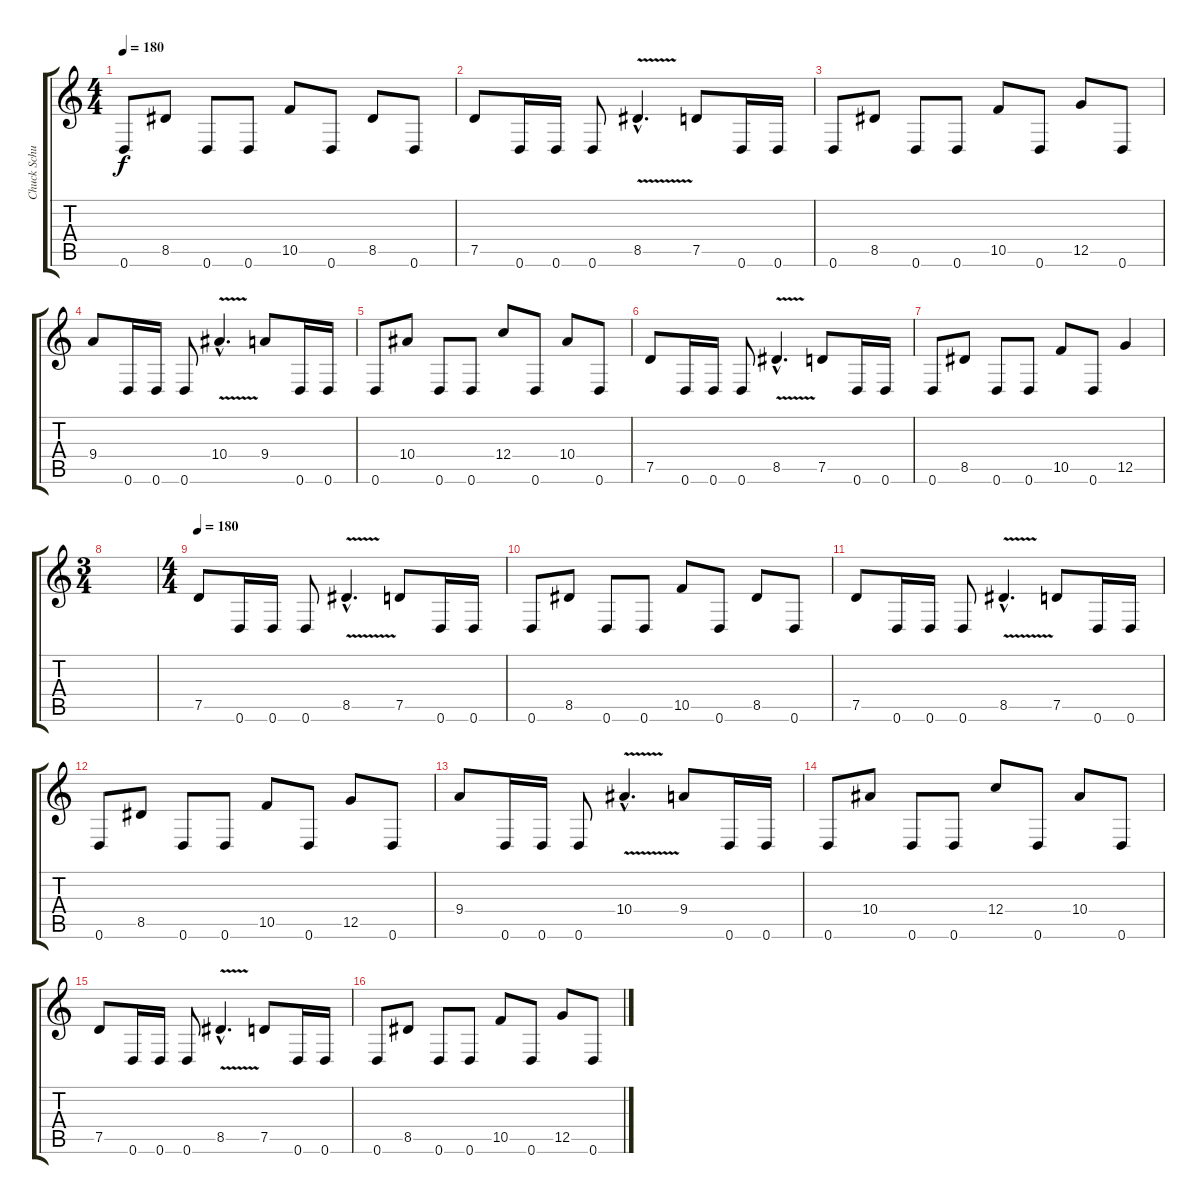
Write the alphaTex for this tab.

\track ("Chuck Schuldiner" "Chuck Schu") {instrument distortionguitar}
\staff {score tabs}
\tuning (D4 A3 F3 C3 G2 D2) {hide}
\ts (4 4)
\tempo 180
\clef g2
\ks c
0.6.8{dy f} 8.5.8 0.6.8 0.6.8 10.5.8 0.6.8 8.5.8 0.6.8 |
7.5.8 0.6.16 0.6.16 0.6.8 8.5{v hac}.4{d} 7.5.8 0.6.16 0.6.16 |
0.6.8 8.5.8 0.6.8 0.6.8 10.5.8 0.6.8 12.5.8 0.6.8 |
9.4.8 0.6.16 0.6.16 0.6.8 10.4{v hac}.4{d} 9.4.8 0.6.16 0.6.16 |
0.6.8 10.4.8 0.6.8 0.6.8 12.4.8 0.6.8 10.4.8 0.6.8 |
7.5.8 0.6.16 0.6.16 0.6.8 8.5{v hac}.4{d} 7.5.8 0.6.16 0.6.16 |
0.6.8 8.5.8 0.6.8 0.6.8 10.5.8 0.6.8 12.5.4 |
\ts (3 4)
|
\ts (4 4)
\tempo 180
7.5.8 0.6.16 0.6.16 0.6.8 8.5{v hac}.4{d} 7.5.8 0.6.16 0.6.16 |
0.6.8 8.5.8 0.6.8 0.6.8 10.5.8 0.6.8 8.5.8 0.6.8 |
7.5.8 0.6.16 0.6.16 0.6.8 8.5{v hac}.4{d} 7.5.8 0.6.16 0.6.16 |
0.6.8 8.5.8 0.6.8 0.6.8 10.5.8 0.6.8 12.5.8 0.6.8 |
9.4.8 0.6.16 0.6.16 0.6.8 10.4{v hac}.4{d} 9.4.8 0.6.16 0.6.16 |
0.6.8 10.4.8 0.6.8 0.6.8 12.4.8 0.6.8 10.4.8 0.6.8 |
7.5.8 0.6.16 0.6.16 0.6.8 8.5{v hac}.4{d} 7.5.8 0.6.16 0.6.16 |
0.6.8 8.5.8 0.6.8 0.6.8 10.5.8 0.6.8 12.5.8 0.6.8
